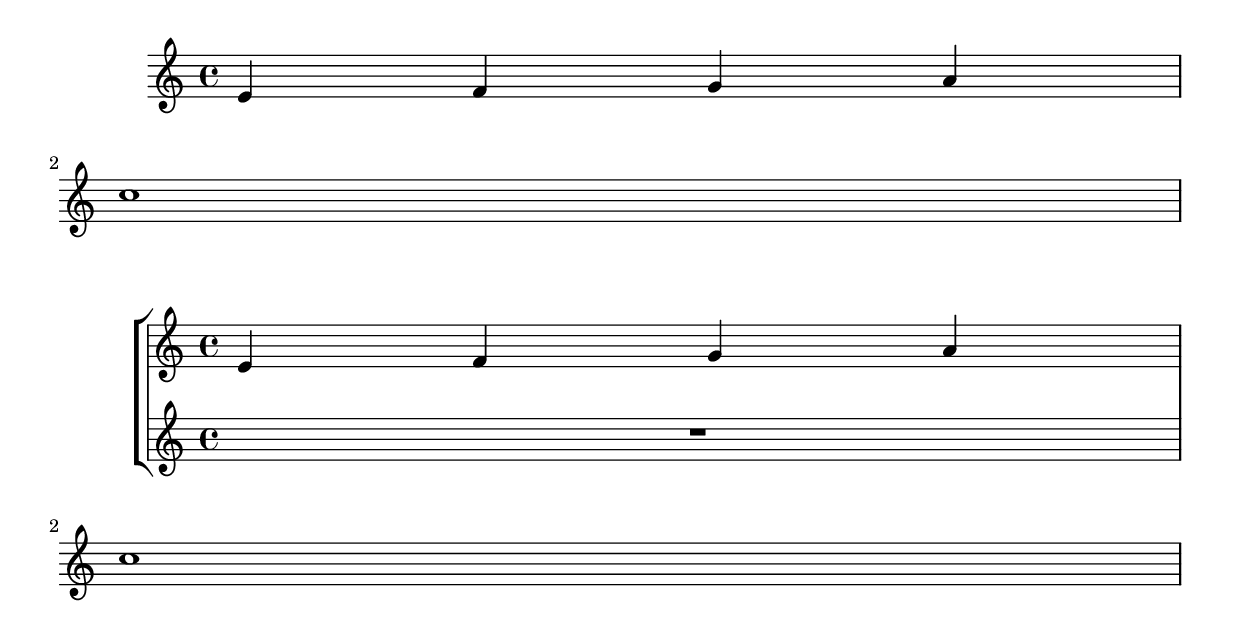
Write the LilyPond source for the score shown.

%% DO NOT EDIT this file manually; it is automatically
%% generated from LSR http://lsr.dsi.unimi.it
%% Make any changes in LSR itself, or in Documentation/snippets/new/ ,
%% and then run scripts/auxiliar/makelsr.py
%%
%% This file is in the public domain.
\version "2.17.20"

\header {
  lsrtags = "breaks, staff-notation, tweaks-and-overrides"

  texidoc = "
The first empty staff can also be removed from the score by setting the
@code{VerticalAxisGroup} property @code{remove-first}. This can be done
globally inside the @code{\\layout} block, or locally inside the
specific staff that should be removed.  In the latter case, you have to
specify the context (@code{Staff} applies only to the current staff) in
front of the property.

The lower staff of the second staff group is not removed, because the
setting applies only to the specific staff inside of which it is
written.

"
  doctitle = "Removing the first empty line"
} % begin verbatim


\layout {
  \context {
    \Staff \RemoveEmptyStaves
    % To use the setting globally, uncomment the following line:
    % \override VerticalAxisGroup.remove-first = ##t
  }
}
\new StaffGroup <<
  \new Staff \relative c' {
    e4 f g a \break
    c1
  }
  \new Staff {
    % To use the setting globally, comment this line,
    % uncomment the line in the \layout block above
    \override Staff.VerticalAxisGroup.remove-first = ##t
    R1 \break
    R
  }
>>
\new StaffGroup <<
  \new Staff \relative c' {
    e4 f g a \break
    c1
  }
  \new Staff {
    R1 \break
    R
  }
>>
